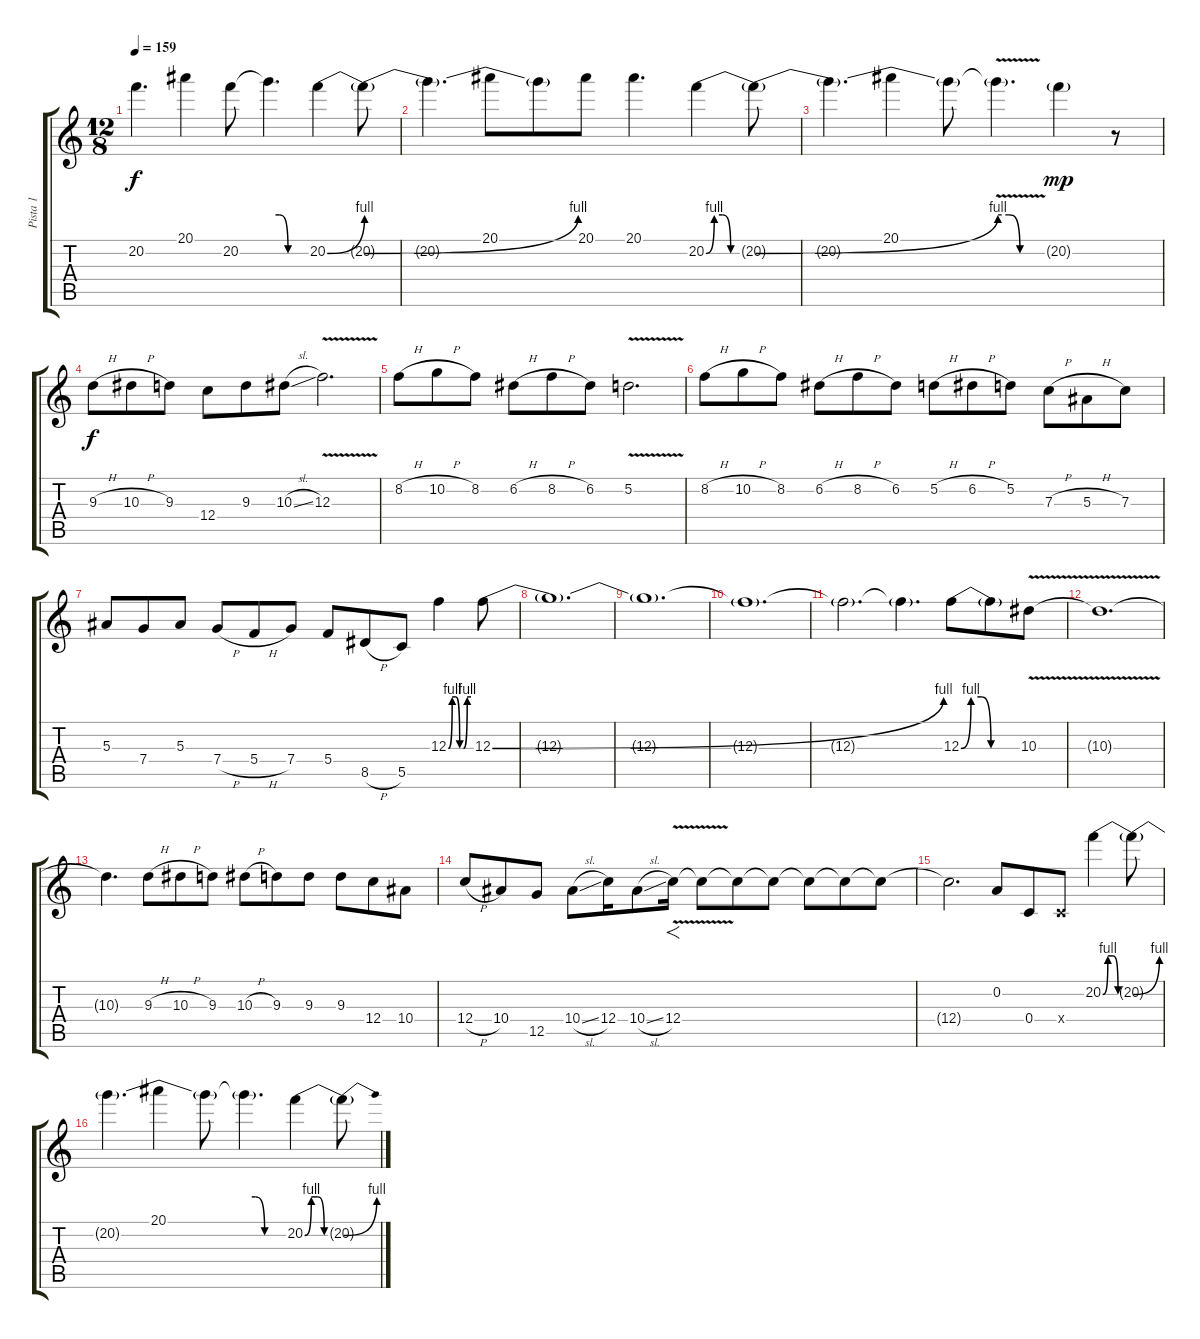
\track ("Pista 1" "Pista 1") {instrument acousticguitarsteel}
\staff {score tabs}
\tuning (D4 A3 F3 C3 G2 C2) {hide}
\ts (12 8)
\tempo 159
\clef g2
\ks c
20.2{t}.4{d dy f} 20.1.4 20.2.8 20.2{be (custom 0 4 15 4 30 0 60 0) t}.4{d} 20.2{be (bend 0 0 60 4)}.4 20.2{be (bend 0 0 60 4) t}.8 |
20.2{t}.4{d} 20.1.8 20.2{t}.8 20.1.8 20.1.4{d} 20.2{be (custom 0 0 10 4 20 4 30 0 60 0)}.4 20.2{be (bend 0 0 60 4) t}.8 |
20.2{t}.4{d} 20.1.4 20.2{t}.8 20.2{be (custom 0 4 15 4 30 0 60 0) v t}.4{d} 20.2{g}.4{dy mp} r.8 |
9.3{h}.8{dy f} 10.3{h}.8 9.3.8 12.4.8 9.3.8 10.3{sl}.8 12.3{v}.2{d} |
8.2{h}.8 10.2{h}.8 8.2.8 6.2{h}.8 8.2{h}.8 6.2.8 5.2{v}.2{d} |
8.2{h}.8 10.2{h}.8 8.2.8 6.2{h}.8 8.2{h}.8 6.2.8 5.2{h}.8 6.2{h}.8 5.2.8 7.3{h}.8 5.3{h}.8 7.3.8 |
5.3.8 7.4.8 5.3.8 7.4{h}.8 5.4{h}.8 7.4.8 5.4.8 8.5{h}.8 5.5.8 12.3{be (custom 0 0 10 4 20 4 30 0 40 0 50 4 60 4)}.4 12.3{be (bend 0 0 60 4)}.8 |
12.3{t}.1{d} |
12.3{t}.1{d} |
12.3{t}.1{d} |
12.3{t}.2{d} 12.3{t}.4{d} 12.3{be (custom 0 0 10 4 20 4 30 0 60 0)}.8 12.3{t}.8 10.3{v}.8 |
10.3{t}.1{d} |
10.3{t}.4{d} 9.3{h}.8 10.3{h}.8 9.3.8 10.3{h}.8 9.3.8 9.3.8 9.3.8 12.4.8 10.4.8 |
12.4{h}.8 10.4.8 12.5.8 10.4{sl}.8 12.4.16 10.4{sl}.8 12.4{v}.16{f} 12.4{t}.8 12.4{t}.8 12.4{t}.8 12.4{t}.8 12.4{t}.8 12.4{t}.8 |
12.4{t}.2{d} 0.2.8 0.4.8 0.4{x}.8 20.2{be (custom 0 0 10 4 20 4 30 0 60 0)}.4 20.2{be (bend 0 0 60 4) t}.8 |
20.2{t}.4{d} 20.1.4 20.2{t}.8 20.2{be (custom 0 4 15 4 30 0 60 0) t}.4{d} 20.2{be (custom 0 0 10 4 20 4 30 0 60 0)}.4 20.2{be (bend 0 0 60 4) t}.8
